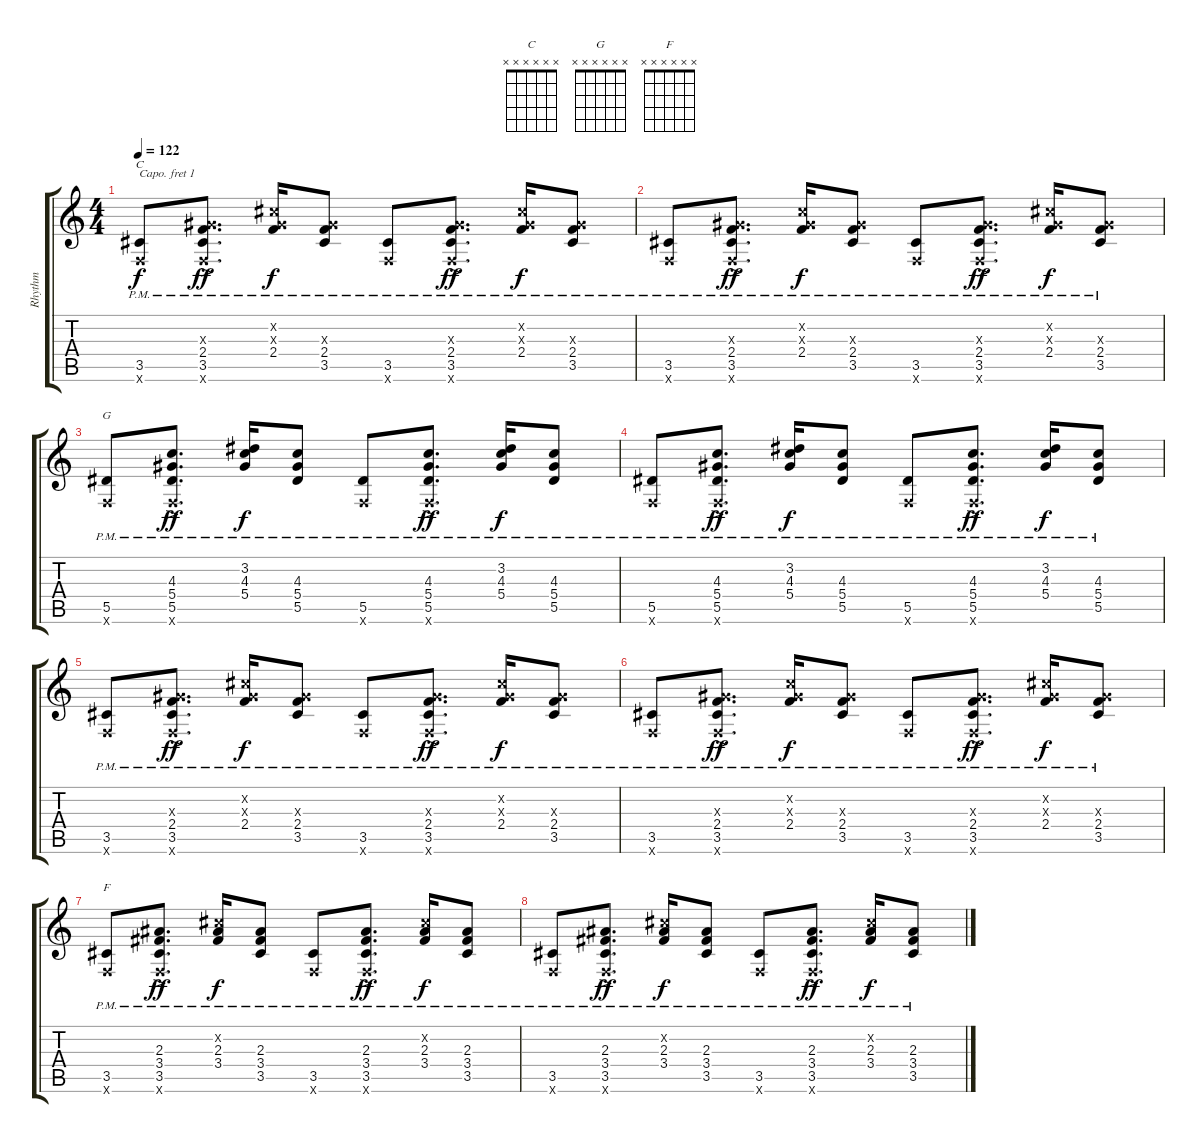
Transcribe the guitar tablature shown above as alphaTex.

\track ("Rhythm" "Rhythm") {instrument acousticguitarsteel}
\staff {score tabs}
\capo 1
\tuning (E4 B3 G3 D3 A2 E2) {hide}
\chord ("C" x x x x x x)
\chord ("G" x x x x x x)
\chord ("F" x x x x x x)
\ts (4 4)
\tempo 122
\clef g2
\ks c
(3.5{pm} 0.6{pm x}).8{ch "C" dy f} (0.3{ac pm x} 2.4{ac pm} 3.5{ac pm} 0.6{ac pm x}).8{d dy ff} (1.2{pm x} 0.3{pm x} 2.4{pm}).16{dy f} (0.3{pm x} 2.4{pm} 3.5{pm}).8 (3.5{pm} 0.6{pm x}).8 (0.3{pm x} 2.4{pm} 3.5{ac pm} 0.6{pm x}).8{d dy ff} (1.2{pm x} 0.3{pm x} 2.4{pm}).16{dy f} (0.3{pm x} 2.4{pm} 3.5{pm}).8 |
(3.5{pm} 0.6{pm x}).8 (0.3{ac pm x} 2.4{pm} 3.5{pm} 0.6{pm x}).8{d dy ff} (0.2{x} 0.3{pm x} 2.4{pm}).16{dy f} (0.3{pm x} 2.4{pm} 3.5{pm}).8 (3.5{pm} 0.6{pm x}).8 (0.3{pm x} 2.4{pm} 3.5{ac pm} 0.6{pm x}).8{d dy ff} (1.2{pm x} 0.3{pm x} 2.4{pm}).16{dy f} (0.3{pm x} 2.4{pm} 3.5{pm}).8 |
(5.5{pm} 0.6{pm x}).8{ch "G"} (4.3{ac pm} 5.4{pm} 5.5{pm} 0.6{pm x}).8{d dy ff} (3.2{pm} 4.3{pm} 5.4{pm}).16{dy f} (4.3{pm} 5.4{pm} 5.5{pm}).8 (5.5{pm} 0.6{pm x}).8 (4.3{pm} 5.4{pm} 5.5{ac pm} 0.6{pm x}).8{d dy ff} (3.2{pm} 4.3{pm} 5.4{pm}).16{dy f} (4.3{pm} 5.4{pm} 5.5{pm}).8 |
(5.5{pm} 0.6{pm x}).8 (4.3{ac pm} 5.4{pm} 5.5{pm} 0.6{pm x}).8{d dy ff} (3.2{pm} 4.3{pm} 5.4{pm}).16{dy f} (4.3{pm} 5.4{pm} 5.5{pm}).8 (5.5{pm} 0.6{pm x}).8 (4.3{pm} 5.4{pm} 5.5{ac pm} 0.6{pm x}).8{d dy ff} (3.2{pm} 4.3{pm} 5.4{pm}).16{dy f} (4.3{pm} 5.4{pm} 5.5{pm}).8 |
(3.5{pm} 0.6{pm x}).8 (0.3{ac pm x} 2.4{ac pm} 3.5{ac pm} 0.6{ac pm x}).8{d dy ff} (1.2{pm x} 0.3{pm x} 2.4{pm}).16{dy f} (0.3{pm x} 2.4{pm} 3.5{pm}).8 (3.5{pm} 0.6{pm x}).8 (0.3{pm x} 2.4{pm} 3.5{ac pm} 0.6{pm x}).8{d dy ff} (1.2{pm x} 0.3{pm x} 2.4{pm}).16{dy f} (0.3{pm x} 2.4{pm} 3.5{pm}).8 |
(3.5{pm} 0.6{pm x}).8 (0.3{ac pm x} 2.4{pm} 3.5{pm} 0.6{pm x}).8{d dy ff} (0.2{x} 0.3{pm x} 2.4{pm}).16{dy f} (0.3{pm x} 2.4{pm} 3.5{pm}).8 (3.5{pm} 0.6{pm x}).8 (0.3{pm x} 2.4{pm} 3.5{ac pm} 0.6{pm x}).8{d dy ff} (1.2{pm x} 0.3{pm x} 2.4{pm}).16{dy f} (0.3{pm x} 2.4{pm} 3.5{pm}).8 |
(3.5{pm} 0.6{pm x}).8{ch "F"} (2.3{ac pm} 3.4{pm} 3.5{pm} 0.6{pm x}).8{d dy ff} (1.2{pm x} 2.3 3.4{pm}).16{dy f} (2.3{pm} 3.4{pm} 3.5{pm}).8 (3.5{pm} 0.6{pm x}).8 (2.3{pm} 3.4{pm} 3.5{ac pm} 0.6{pm x}).8{d dy ff} (1.2{pm x} 2.3 3.4{pm}).16{dy f} (2.3{pm} 3.4{pm} 3.5{pm}).8 |
(3.5{pm} 0.6{pm x}).8 (2.3{pm} 3.4{ac pm} 3.5{pm} 0.6{pm x}).8{d dy ff} (1.2{pm x} 2.3 3.4{pm}).16{dy f} (2.3{pm} 3.4{pm} 3.5{pm}).8 (3.5{pm} 0.6{pm x}).8 (2.3{pm} 3.4{ac pm} 3.5{pm} 0.6{pm x}).8{d dy ff} (1.2{pm x} 2.3 3.4{pm}).16{dy f} (2.3{pm} 3.4{pm} 3.5{pm}).8
